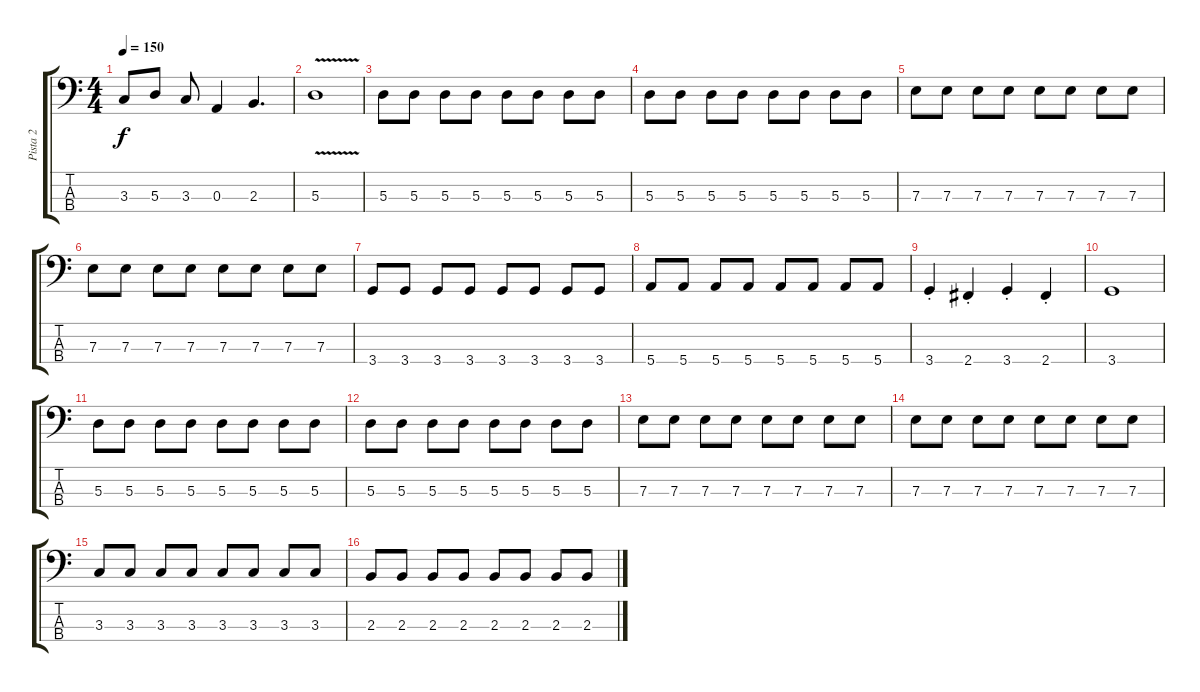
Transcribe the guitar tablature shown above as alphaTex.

\track ("Pista 2" "Pista 2") {instrument electricbassfinger}
\staff {score tabs}
\tuning (G2 D2 A1 E1) {hide}
\ts (4 4)
\tempo 150
\clef f4
\ks c
3.3.8{dy f} 5.3.8 3.3.8 0.3.4 2.3.4{d} |
5.3{v}.1 |
5.3.8 5.3.8 5.3.8 5.3.8 5.3.8 5.3.8 5.3.8 5.3.8 |
5.3.8 5.3.8 5.3.8 5.3.8 5.3.8 5.3.8 5.3.8 5.3.8 |
7.3.8 7.3.8 7.3.8 7.3.8 7.3.8 7.3.8 7.3.8 7.3.8 |
7.3.8 7.3.8 7.3.8 7.3.8 7.3.8 7.3.8 7.3.8 7.3.8 |
3.4.8 3.4.8 3.4.8 3.4.8 3.4.8 3.4.8 3.4.8 3.4.8 |
5.4.8 5.4.8 5.4.8 5.4.8 5.4.8 5.4.8 5.4.8 5.4.8 |
3.4{st}.4 2.4{st}.4 3.4{st}.4 2.4{st}.4 |
3.4.1 |
5.3.8 5.3.8 5.3.8 5.3.8 5.3.8 5.3.8 5.3.8 5.3.8 |
5.3.8 5.3.8 5.3.8 5.3.8 5.3.8 5.3.8 5.3.8 5.3.8 |
7.3.8 7.3.8 7.3.8 7.3.8 7.3.8 7.3.8 7.3.8 7.3.8 |
7.3.8 7.3.8 7.3.8 7.3.8 7.3.8 7.3.8 7.3.8 7.3.8 |
3.3.8 3.3.8 3.3.8 3.3.8 3.3.8 3.3.8 3.3.8 3.3.8 |
2.3.8 2.3.8 2.3.8 2.3.8 2.3.8 2.3.8 2.3.8 2.3.8
